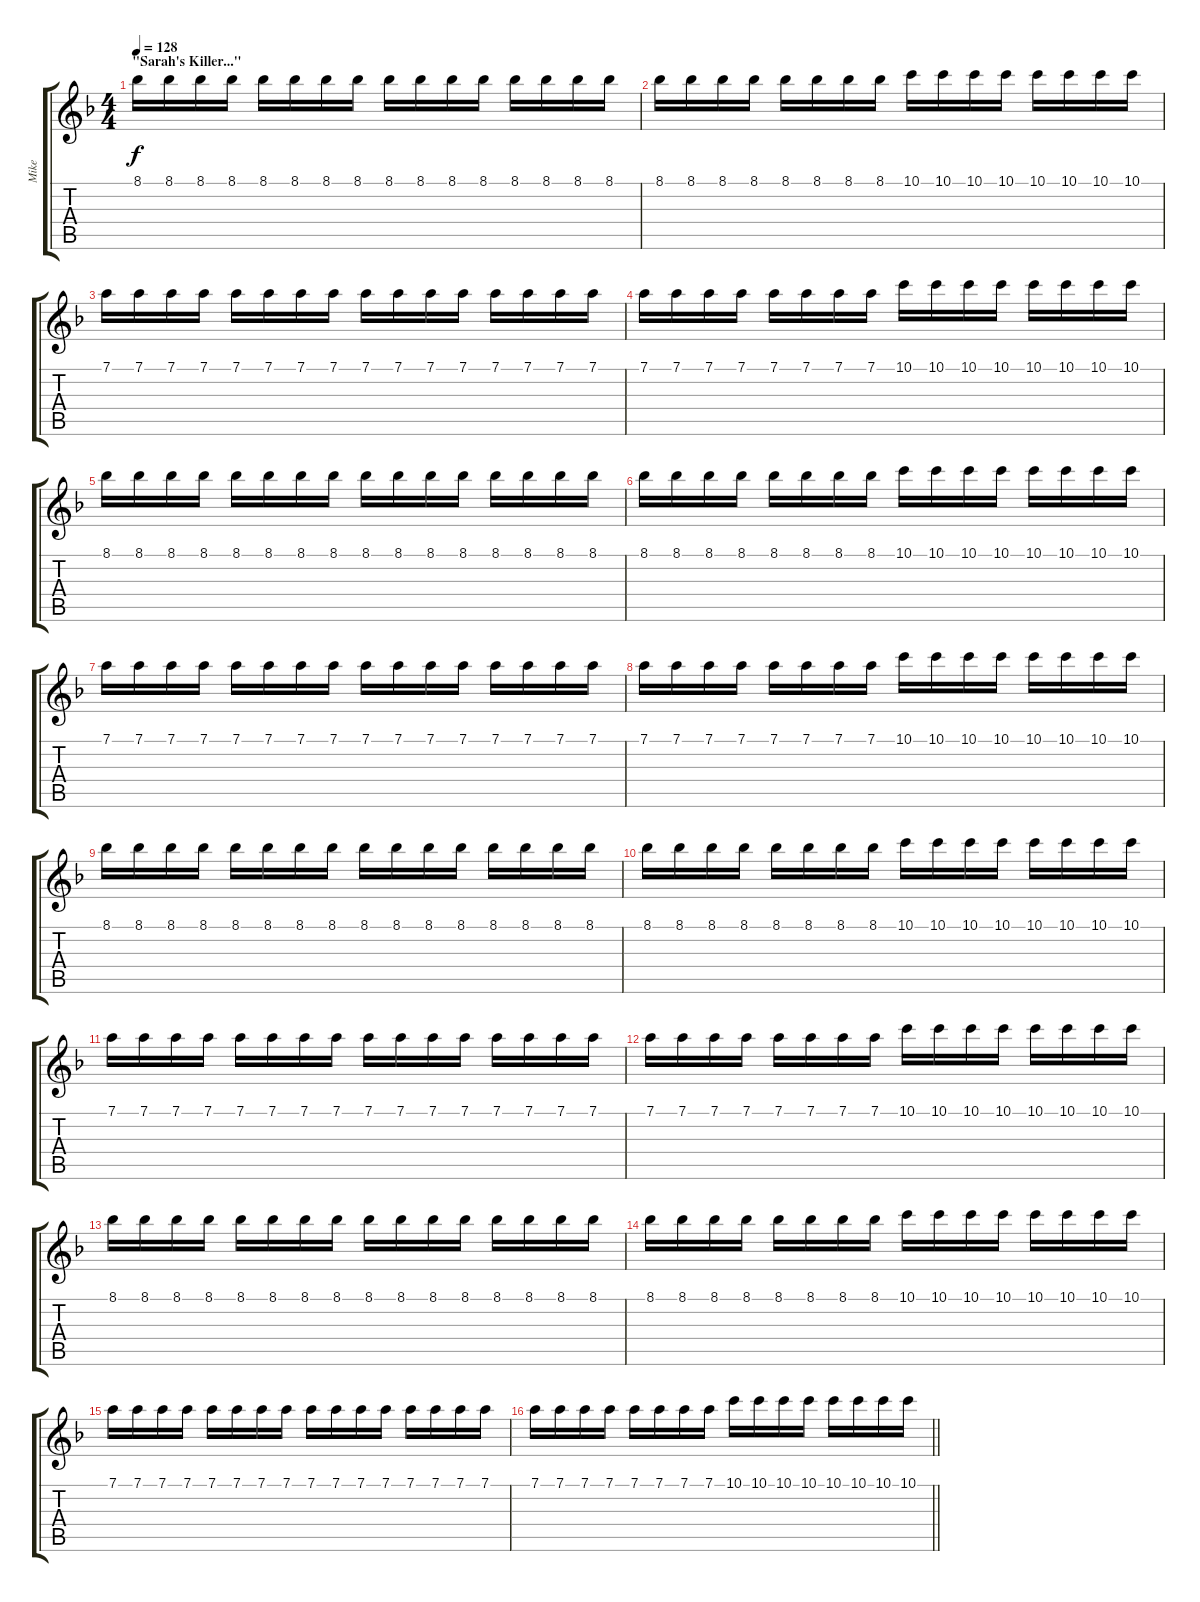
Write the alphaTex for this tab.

\track ("Mike" "Mike") {instrument electricguitarjazz}
\staff {score tabs}
\tuning (D4 A3 F3 C3 G2 D2) {hide}
\ts (4 4)
\section ("" "\"Sarah's Killer...\"")
\tempo 128
\clef g2
\ks dminor
8.1.16{dy f} 8.1.16 8.1.16 8.1.16 8.1.16 8.1.16 8.1.16 8.1.16 8.1.16 8.1.16 8.1.16 8.1.16 8.1.16 8.1.16 8.1.16 8.1.16 |
8.1.16 8.1.16 8.1.16 8.1.16 8.1.16 8.1.16 8.1.16 8.1.16 10.1.16 10.1.16 10.1.16 10.1.16 10.1.16 10.1.16 10.1.16 10.1.16 |
7.1.16 7.1.16 7.1.16 7.1.16 7.1.16 7.1.16 7.1.16 7.1.16 7.1.16 7.1.16 7.1.16 7.1.16 7.1.16 7.1.16 7.1.16 7.1.16 |
7.1.16 7.1.16 7.1.16 7.1.16 7.1.16 7.1.16 7.1.16 7.1.16 10.1.16 10.1.16 10.1.16 10.1.16 10.1.16 10.1.16 10.1.16 10.1.16 |
8.1.16 8.1.16 8.1.16 8.1.16 8.1.16 8.1.16 8.1.16 8.1.16 8.1.16 8.1.16 8.1.16 8.1.16 8.1.16 8.1.16 8.1.16 8.1.16 |
8.1.16 8.1.16 8.1.16 8.1.16 8.1.16 8.1.16 8.1.16 8.1.16 10.1.16 10.1.16 10.1.16 10.1.16 10.1.16 10.1.16 10.1.16 10.1.16 |
7.1.16 7.1.16 7.1.16 7.1.16 7.1.16 7.1.16 7.1.16 7.1.16 7.1.16 7.1.16 7.1.16 7.1.16 7.1.16 7.1.16 7.1.16 7.1.16 |
7.1.16 7.1.16 7.1.16 7.1.16 7.1.16 7.1.16 7.1.16 7.1.16 10.1.16 10.1.16 10.1.16 10.1.16 10.1.16 10.1.16 10.1.16 10.1.16 |
8.1.16 8.1.16 8.1.16 8.1.16 8.1.16 8.1.16 8.1.16 8.1.16 8.1.16 8.1.16 8.1.16 8.1.16 8.1.16 8.1.16 8.1.16 8.1.16 |
8.1.16 8.1.16 8.1.16 8.1.16 8.1.16 8.1.16 8.1.16 8.1.16 10.1.16 10.1.16 10.1.16 10.1.16 10.1.16 10.1.16 10.1.16 10.1.16 |
7.1.16 7.1.16 7.1.16 7.1.16 7.1.16 7.1.16 7.1.16 7.1.16 7.1.16 7.1.16 7.1.16 7.1.16 7.1.16 7.1.16 7.1.16 7.1.16 |
7.1.16 7.1.16 7.1.16 7.1.16 7.1.16 7.1.16 7.1.16 7.1.16 10.1.16 10.1.16 10.1.16 10.1.16 10.1.16 10.1.16 10.1.16 10.1.16 |
8.1.16 8.1.16 8.1.16 8.1.16 8.1.16 8.1.16 8.1.16 8.1.16 8.1.16 8.1.16 8.1.16 8.1.16 8.1.16 8.1.16 8.1.16 8.1.16 |
8.1.16 8.1.16 8.1.16 8.1.16 8.1.16 8.1.16 8.1.16 8.1.16 10.1.16 10.1.16 10.1.16 10.1.16 10.1.16 10.1.16 10.1.16 10.1.16 |
7.1.16 7.1.16 7.1.16 7.1.16 7.1.16 7.1.16 7.1.16 7.1.16 7.1.16 7.1.16 7.1.16 7.1.16 7.1.16 7.1.16 7.1.16 7.1.16 |
\barLineRight lightlight
7.1.16 7.1.16 7.1.16 7.1.16 7.1.16 7.1.16 7.1.16 7.1.16 10.1.16 10.1.16 10.1.16 10.1.16 10.1.16 10.1.16 10.1.16 10.1.16
